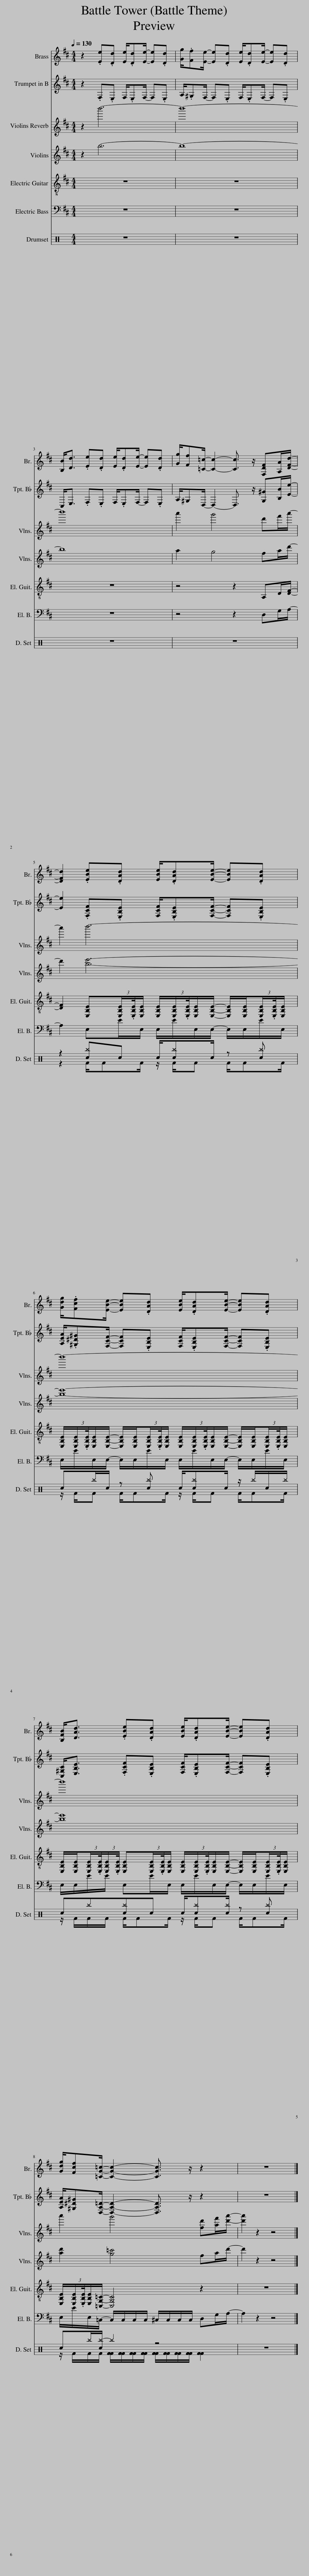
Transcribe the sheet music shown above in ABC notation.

X:1
%%score 1 2 3 4 5 6 ( 7 8 )
L:1/8
Q:1/4=130
M:4/4
I:linebreak $
K:D
V:1 treble
V:2 treble transpose=10
V:3 treble
V:4 treble
V:5 treble-8
V:6 bass transpose=-12
V:7 perc
K:none
V:8 perc
K:none
V:1
 z2 .[Ee].[Dd] [Ee]/.[Dd][Ee]/- [Ee].[Dd] | [Gg]/.[Ff][Ee]/- [Ee].[Dd] [Ee]/.[Dd][Ee]/- [Ee].[Dd] |$ [B,B]<[Dd] .[Ee].[Dd] [Ee]/.[Dd][Ee]/- [Ee].[Dd] | [Gg]/[Ff][=C=c]/- [Cc]2- [Cc]3/2 z/ [F,DF][A,A]/[DFd]/- |$ [DFd]2 .[EBe].[DAd] [EBe]/.[DAd][EBe]/- [EBe].[DAd] |$ %5
 [Gdg]/.[Fcf][EBe]/- [EBe].[DAd] [EBe]/.[DAd][EBe]/- [EBe].[DAd] |$ [B,FB]<[DAd] .[EBe].[DAd] [EBe]/.[DAd][EBe]/- [EBe].[DAd] |$ [Gdg]/[Fcf][=CG=c]/- [CGc]2- [CGc]3/2 z/ z2 | z8 |] %9
V:2
 z2 .F,.E, F,/.E,F,/- F,.E, | A,/.^G,F,/- F,.E, F,/.E,F,/- F,.E, |$ C,<E, .F,.E, F,/.E,F,/- F,.E, | A,/^G,D,/- D,2- D,3/2 z/ [G,^G][B,B]/[Ee]/- |$ [Ee]2 .[F,CF].[E,B,E] [F,CF]/.[E,B,E][F,CF]/- [F,CF].[E,B,E] |$ %5
 [A,EA]/.[^G,^D^G][F,CF]/- [F,CF].[E,B,E] [F,CF]/.[E,B,E][F,CF]/- [F,CF].[E,B,E] |$ [C,^G,C]<[E,B,E] .[F,CF].[E,B,E] [F,CF]/.[E,B,E][F,CF]/- [F,CF].[E,B,E] |$ [A,EA]/[^G,^D^G][D,A,=D]/- [D,A,D]2- [D,A,D]3/2 z/ z2 | z8 |] %9
V:3
 z2 b'6- | b'8- |$ b'8 | a'2 g'4 d'f'/a'/- |$ a'2 b'6- |$ %5
 b'8- |$ b'8 |$ a'2 g'4 [fd'][af']/[d'a']/- | [d'a']2 z2 z4 |] %9
V:4
 z2 b6- | b8- |$ b8 | a2 g4 fa/d'/- |$ d'2 [be']6- |$ %5
 [be']8- |$ [be']8 |$ [ad']2 [g=c']4 fa/d'/- | d'2 z2 z4 |] %9
V:5
 z8 | z8 |$ z8 | z4 z2 A,D/[DF]/- |$ [DF]2 [E,B,E](3:2:2[E,B,E]/.[E,B,E]/4[E,B,E]/ [E,B,E]/(3:2:2[E,B,E]/.[E,B,E]/4[E,B,E]/[E,B,E]/- [E,B,E]/[E,B,E]/(3:2:2[E,B,E]/.[E,B,E]/4[E,B,E]/ |$ %5
 [E,B,E]/(3:2:2[E,B,E]/.[E,B,E]/4[E,B,E]/[E,B,E]/- [E,B,E]/[E,B,E]/(3:2:2[E,B,E]/.[E,B,E]/4[E,B,E]/ [E,B,E]/(3:2:2[E,B,E]/.[E,B,E]/4[E,B,E]/[E,B,E]/- [E,B,E]/[E,B,E]/(3:2:2[E,B,E]/.[E,B,E]/4[E,B,E]/ |$ [E,B,E]/[E,B,E]/(3:2:2[E,B,E]/.[E,B,E]/4(3:2:2[E,B,E]/.[E,B,E]/4 [E,B,E](3:2:2[E,B,E]/.[E,B,E]/4[E,B,E]/ [E,B,E]/(3:2:2[E,B,E]/.[E,B,E]/4[E,B,E]/[E,B,E]/- [E,B,E]/[E,B,E]/(3:2:2[E,B,E]/.[E,B,E]/4[E,B,E]/ |$ [E,B,E]/(3:2:2[E,B,E]/.[E,B,E]/4[E,B,E]/[=C,G,=C]/- [C,G,C]4 z2 | z8 |] %9
V:6
 z8 | z8 |$ z8 | z4 z2 D,G,/A,/- |$ A,2 E,E/E,/ E,/E/E,/E,/- E,/E,/E/E,/ |$ %5
 E,/E/E,/E,/- E,/E,/E/E,/ E,/E/E,/E,/- E,/E,/E/E,/ |$ E,/E,/E/E/ E,E/E,/ E,/E/E,/E,/- E,/E,/E/E,/ |$ E,/E/E,/=C,/- C,/C,/C,/C,/ ^C,/C,/C,/C,/ D,G,/A,/- | A,2 z2 z4 |] %9
V:7
[K:C] z8 | z8 |$ z8 | z8 |$ z2 [c^b]c c/[c^b]c/ z [c^b] |$ %5
 c^b/c/ z [c^b] c/[c^b]c/ z/ ^b/c/^b/ |$ c^b[c^b]c c/[c^b][c^b]/ z [c^b] |$ c^b/[c^b-]/ ^b2 z4 | z8 |] %9
V:8
[K:C] x8 | x8 |$ x8 | x8 |$ z2 F/FF/ z/ F/F F/FF/ |$ %5
 z/ F/F F/FF/ z/ F/F F/FF/ |$ z/ F/F/F/ F/FF/ z/ F/F F/FF/ |$ z/ F/F/F/ [FF]/[FF]/[FF]/[FF]/ [FF]/[FF]/[FF]/[FF]/ [FF]2 | x8 |] %9
